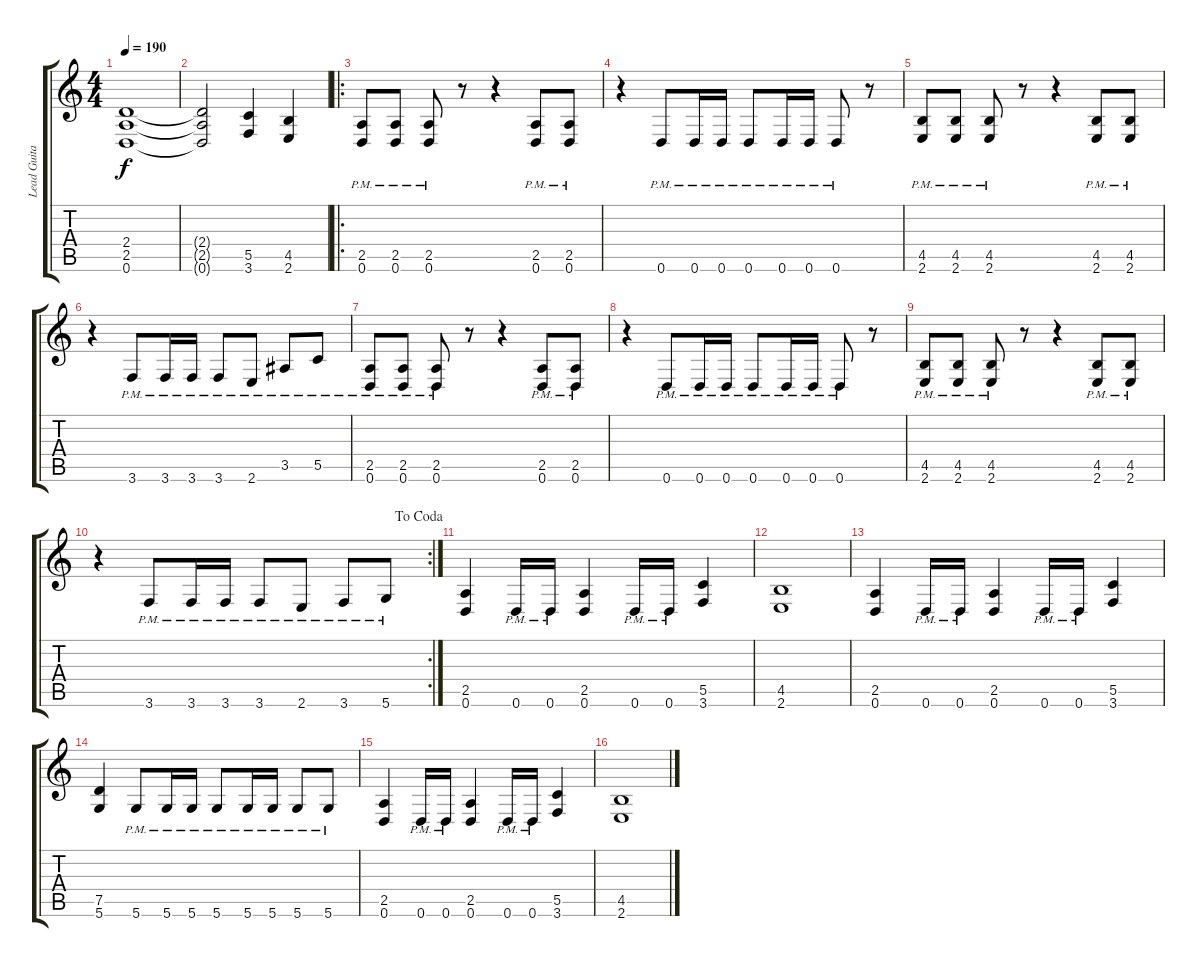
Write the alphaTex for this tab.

\track ("Lead Guitar" "Lead Guita") {instrument distortionguitar}
\staff {score tabs}
\tuning (D4 A3 F3 C3 G2 D2) {hide}
\ts (4 4)
\tempo 190
\clef g2
\ks c
(2.4 2.5 0.6).1{dy f} |
(2.4{t} 2.5{t} 0.6{t}).2 (5.5 3.6).4 (4.5 2.6).4 |
\ro
(2.5{pm} 0.6{pm}).8 (2.5{pm} 0.6{pm}).8 (2.5{pm} 0.6{pm}).8 r.8 r.4 (2.5{pm} 0.6{pm}).8 (2.5{pm} 0.6{pm}).8 |
r.4 0.6{pm}.8 0.6{pm}.16 0.6{pm}.16 0.6{pm}.8 0.6{pm}.16 0.6{pm}.16 0.6{pm}.8 r.8 |
(4.5{pm} 2.6{pm}).8 (4.5{pm} 2.6{pm}).8 (4.5{pm} 2.6{pm}).8 r.8 r.4 (4.5{pm} 2.6{pm}).8 (4.5{pm} 2.6{pm}).8 |
r.4 3.6{pm}.8 3.6{pm}.16 3.6{pm}.16 3.6{pm}.8 2.6{pm}.8 3.5{pm}.8 5.5{pm}.8 |
(2.5{pm} 0.6{pm}).8 (2.5{pm} 0.6{pm}).8 (2.5{pm} 0.6{pm}).8 r.8 r.4 (2.5{pm} 0.6{pm}).8 (2.5{pm} 0.6{pm}).8 |
r.4 0.6{pm}.8 0.6{pm}.16 0.6{pm}.16 0.6{pm}.8 0.6{pm}.16 0.6{pm}.16 0.6{pm}.8 r.8 |
(4.5{pm} 2.6{pm}).8 (4.5{pm} 2.6{pm}).8 (4.5{pm} 2.6{pm}).8 r.8 r.4 (4.5{pm} 2.6{pm}).8 (4.5{pm} 2.6{pm}).8 |
\rc 2
\jump dacoda
r.4 3.6{pm}.8 3.6{pm}.16 3.6{pm}.16 3.6{pm}.8 2.6{pm}.8 3.6{pm}.8 5.6{pm}.8 |
(2.5 0.6).4 0.6{pm}.16 0.6{pm}.16 (2.5 0.6).4 0.6{pm}.16 0.6{pm}.16 (5.5 3.6).4 |
(4.5 2.6).1 |
(2.5 0.6).4 0.6{pm}.16 0.6{pm}.16 (2.5 0.6).4 0.6{pm}.16 0.6{pm}.16 (5.5 3.6).4 |
(7.5 5.6).4 5.6{pm}.8 5.6{pm}.16 5.6{pm}.16 5.6{pm}.8 5.6{pm}.16 5.6{pm}.16 5.6{pm}.8 5.6{pm}.8 |
(2.5 0.6).4 0.6{pm}.16 0.6{pm}.16 (2.5 0.6).4 0.6{pm}.16 0.6{pm}.16 (5.5 3.6).4 |
(4.5 2.6).1
